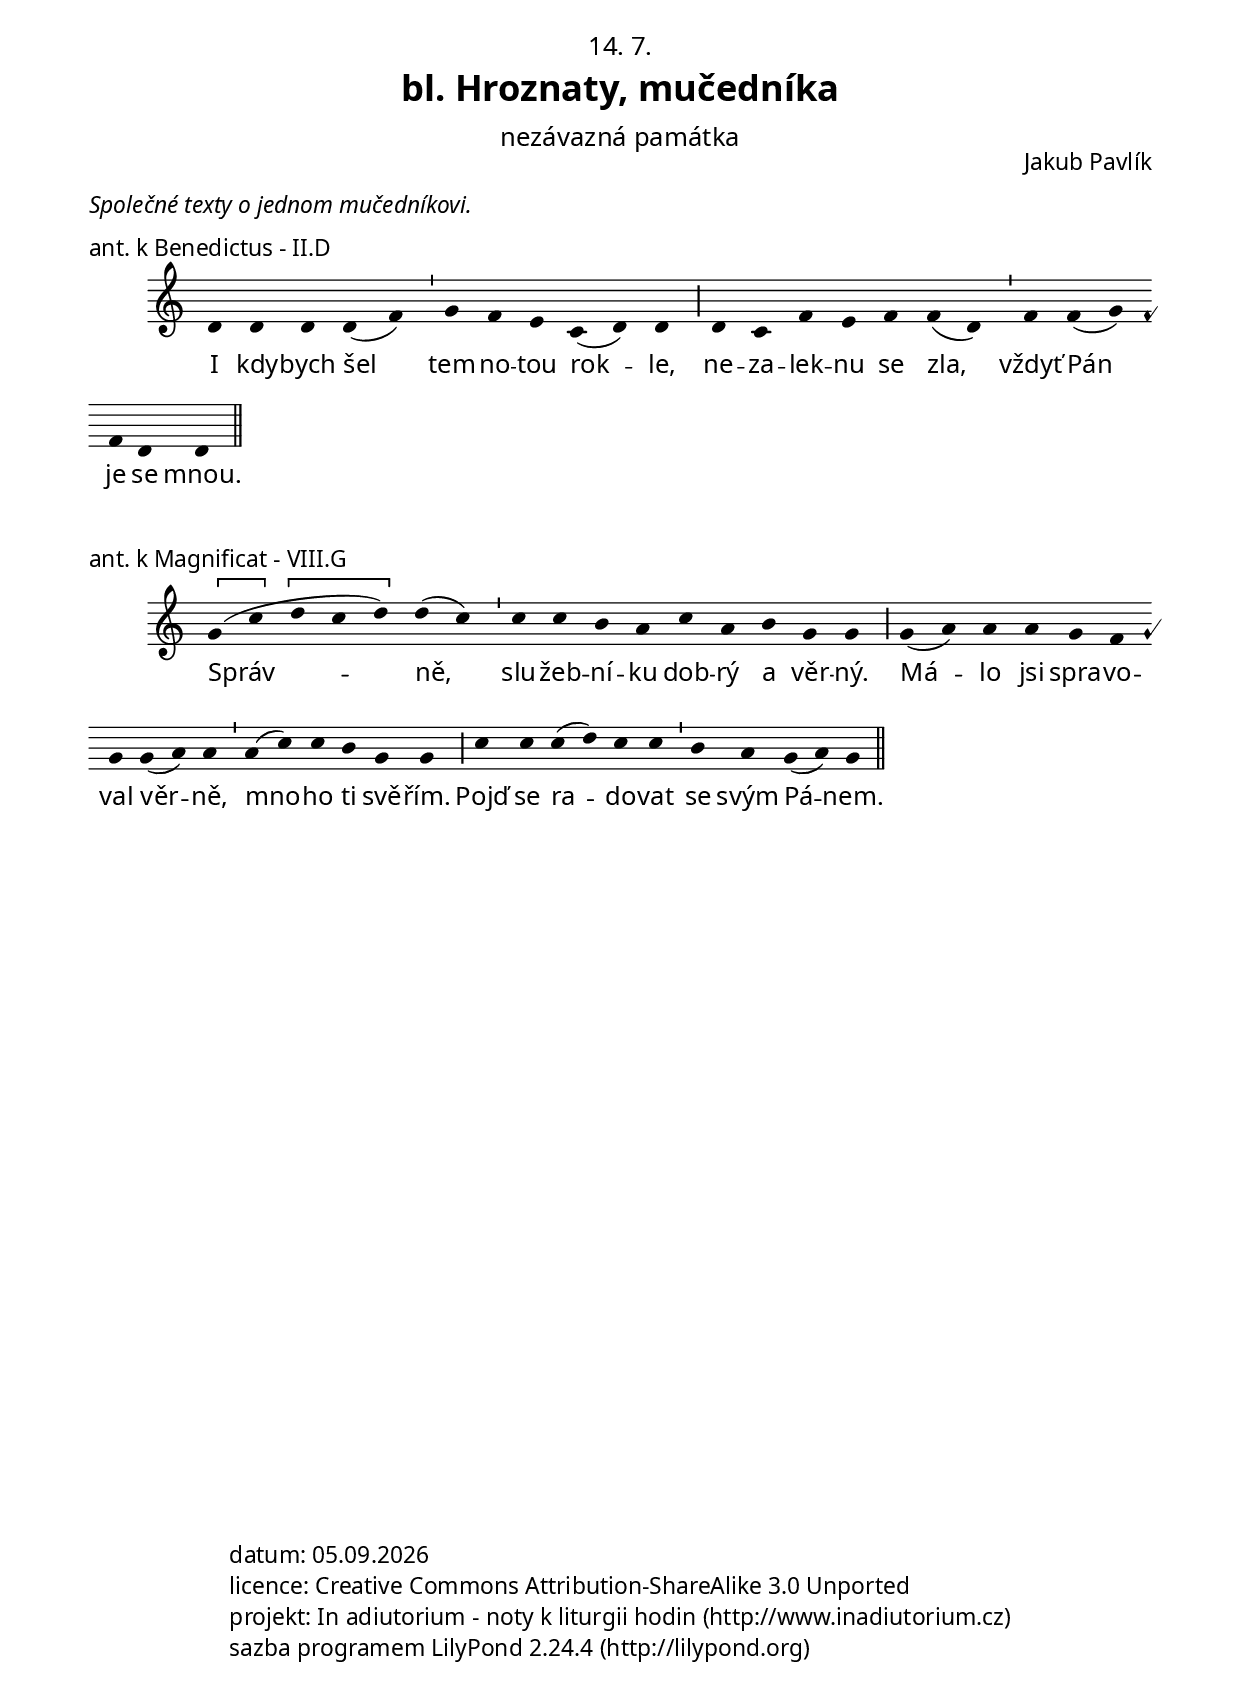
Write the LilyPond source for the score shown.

\version "2.19.16"

\include "../spolecne.ly"

\header {
  title = \markup\titleSvatek
            "bl. Hroznaty, mučedníka"
            "nezávazná památka"
            "14. 7."
  composer = "Jakub Pavlík"
}

\markup\communia #'(#:mucednik)

\score {
  \relative c' {
    \choralniRezim
    d4 d d d( f) \barMin
    g f e c( d) d \barMaior
    d c f e f f( d) \barMin
    f f( g) f d d \barFinalis
  }
  \addlyrics {
    I kdy -- bych šel
    tem -- no -- tou rok -- le,
    ne -- za -- lek -- nu se zla,
    vždyť Pán je se mnou.
  }
  \header {
    quid = "ant. k Benedictus"
    modus = "II"
    differentia = "D"
    psalmus = ""
    id = "aben"
    piece = \markup {\sestavTitulekBezZalmu}
  }
}

\score {
  \relative c'' {
    \choralniRezim
    \[ g4( c \] \[ d c d) \] d( c) \barMin
    c c b a c a b g g \barMaior
    g( a) a a g f g g( a) a \barMin
    a( c) c b g g \barMaior
    c c c( d) c c \barMin b a g( a) g \barFinalis
  }
  \addlyrics {
    Správ -- ně,
    slu -- žeb -- ní -- ku dob -- rý a věr -- ný.
    Má -- lo jsi spra -- vo -- val věr -- ně,
    mno -- ho ti svě -- řím.
    Pojď se ra -- do -- vat
    se svým Pá -- nem.
  }
  \header {
    quid = "ant. k Magnificat"
    modus = "VIII"
    differentia = "G"
    psalmus = ""
    fial = "antifony/mezidobi_nedeleA_31_33.ly#ne33a-rch-aben?konec"
    id = "amag"
    piece = \markup {\sestavTitulekBezZalmu}
  }
}